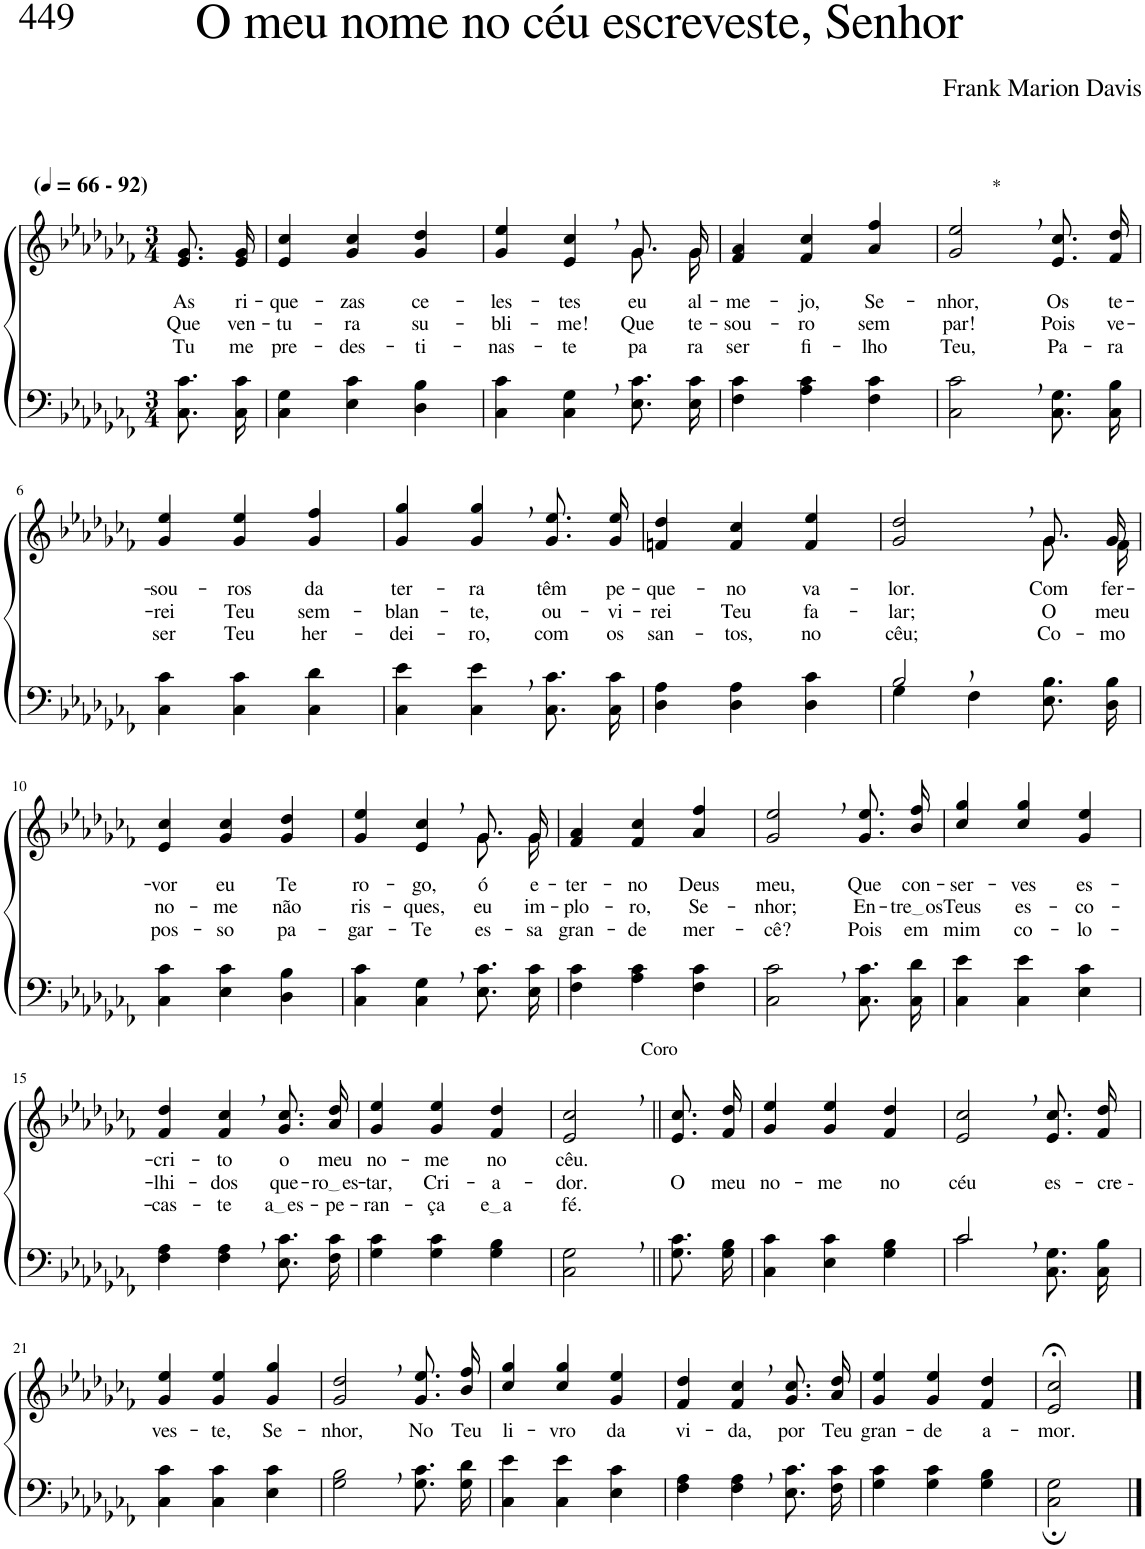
**kern	**kern	**text	**text	**text
*part2	*part1	*part1	*part1	*part1
*staff2	*staff1	*staff1	*staff1	*staff1
*I"Parte III e IV	*I"Parte I e II	*	*	*
*clefF4	*clefG2	*	*	*
*Trd2c3	*Trd2c3	*	*	*
*k[b-e-a-d-g-c-f-]	*k[b-e-a-d-g-c-f-]	*	*	*
*M3/4	*M3/4	*	*	*
*MM66	*MM66	*	*	*
=1	=1	=1	=1	=1
!	!LO:TX:a:B:t=(	!	!	!
!	!LO:TX:a:B:t=- 92)	!	!	!
!	!	!LO:LY:b	!LO:LY:b	!LO:LY:b
8.C-\ 8.c-\L	8.e-/ 8.g-/L	As	Que	Tu
!	!	!LO:LY:b	!LO:LY:b	!LO:LY:b
16C-\ 16c-\Jk	16e-/ 16g-/Jk	ri-	ven-	me
=2	=2	=2	=2	=2
!	!	!LO:LY:b	!LO:LY:b	!LO:LY:b
4C-\ 4G-\	4e-/ 4cc-/	-que-	-tu-	pre-
!	!	!LO:LY:b	!LO:LY:b	!LO:LY:b
4E-\ 4c-\	4g-/ 4cc-/	-zas	-ra	-des-
!	!	!LO:LY:b	!LO:LY:b	!LO:LY:b
4D-\ 4B-\	4g-/ 4dd-/	ce-	su-	-ti-
=3	=3	=3	=3	=3
!	!	!LO:LY:b	!LO:LY:b	!LO:LY:b
*	*^	*	*	*
4C-\ 4c-\	4g-/ 4ee-/	2ryy	-les-	-bli-	-nas-
!	!	!	!LO:LY:b	!LO:LY:b	!LO:LY:b
4C-\, 4G-\,	4e-/, 4cc-/,	.	-tes	-me!	-te
!	!	!	!LO:LY:b	!LO:LY:b	!LO:LY:b
8.E-\ 8.c-\L	8.g-/L	8.g-\L	eu	Que	pa
!	!	!	!LO:LY:b	!LO:LY:b	!LO:LY:b
16E-\ 16c-\Jk	16g-/Jk	16g-\Jk	al-	te-	ra
=4	=4	=4	=4	=4	=4
!	!	!	!LO:LY:b	!LO:LY:b	!LO:LY:b
*	*v	*v	*	*	*
4F-\ 4c-\	4f-/ 4a-/	-me-	-sou-	ser
!	!	!LO:LY:b	!LO:LY:b	!LO:LY:b
4A-\ 4c-\	4f-/ 4cc-/	-jo,	-ro	fi-
!	!	!LO:LY:b	!LO:LY:b	!LO:LY:b
4F-\ 4c-\	4a-/ 4ff-/	Se-	sem	-lho
=5	=5	=5	=5	=5
!	!LO:TX:a:t=*	!	!	!
!	!	!LO:LY:b	!LO:LY:b	!LO:LY:b
2C-\, 2c-\,	2g-/, 2ee-/,	-nhor,	par!	Teu,
!	!	!LO:LY:b	!LO:LY:b	!LO:LY:b
8.C-\ 8.G-\L	8.e-/ 8.cc-/L	Os	Pois	Pa-
!	!	!LO:LY:b	!LO:LY:b	!LO:LY:b
16C-\ 16B-\Jk	16f-/ 16dd-/Jk	te-	ve-	-ra
!!LO:LB:g=z
=6	=6	=6	=6	=6
!	!	!LO:LY:b	!LO:LY:b	!LO:LY:b
4C-\ 4c-\	4g-/ 4ee-/	-sou-	-rei	ser
!	!	!LO:LY:b	!LO:LY:b	!LO:LY:b
4C-\ 4c-\	4g-/ 4ee-/	-ros	Teu	Teu
!	!	!LO:LY:b	!LO:LY:b	!LO:LY:b
4C-\ 4d-\	4g-/ 4ff-/	da	sem-	her-
=7	=7	=7	=7	=7
!	!	!LO:LY:b	!LO:LY:b	!LO:LY:b
4C-\ 4e-\	4g-/ 4gg-/	ter-	-blan-	-dei-
!	!	!LO:LY:b	!LO:LY:b	!LO:LY:b
4C-\, 4e-\,	4g-/, 4gg-/,	-ra	-te,	-ro,
!	!	!LO:LY:b	!LO:LY:b	!LO:LY:b
8.C-\ 8.c-\L	8.g-\ 8.ee-\L	têm	ou-	com
!	!	!LO:LY:b	!LO:LY:b	!LO:LY:b
16C-\ 16c-\Jk	16g-\ 16ee-\Jk	pe-	-vi-	os
=8	=8	=8	=8	=8
!	!	!LO:LY:b	!LO:LY:b	!LO:LY:b
4D-\ 4A-\	4fn/ 4dd-/	-que-	-rei	san-
!	!	!LO:LY:b	!LO:LY:b	!LO:LY:b
4D-\ 4A-\	4f/ 4cc-/	-no	Teu	-tos,
!	!	!LO:LY:b	!LO:LY:b	!LO:LY:b
4D-\ 4c-\	4f/ 4ee-/	va-	fa-	no
=9	=9	=9	=9	=9
*^	*	*	*	*
!	!	!	!LO:LY:b	!LO:LY:b	!LO:LY:b
*	*	*^	*	*	*
2B-,/	4G-\	2g-/, 2dd-/,	2ryy	-lor.	-lar;	cêu;
.	4F-\	.	.	.	.	.
!	!	!	!	!LO:LY:b	!LO:LY:b	!LO:LY:b
4ryy	8.E-\ 8.B-\L	8.g-/L	8.g-\L	Com	O	Co-
!	!	!	!	!LO:LY:b	!LO:LY:b	!LO:LY:b
.	16D-\ 16B-\Jk	16g-/Jk	16f-\Jk	fer-	meu	-mo
!!LO:LB:g=z
=10	=10	=10	=10	=10	=10	=10
!	!	!	!	!LO:LY:b	!LO:LY:b	!LO:LY:b
*v	*v	*	*	*	*	*
*	*v	*v	*	*	*
4C-\ 4c-\	4e-/ 4cc-/	-vor	no-	pos-
!	!	!LO:LY:b	!LO:LY:b	!LO:LY:b
4E-\ 4c-\	4g-/ 4cc-/	eu	-me	-so
!	!	!LO:LY:b	!LO:LY:b	!LO:LY:b
4D-\ 4B-\	4g-/ 4dd-/	Te	não	pa-
=11	=11	=11	=11	=11
!	!	!LO:LY:b	!LO:LY:b	!LO:LY:b
*	*^	*	*	*
4C-\ 4c-\	4g-/ 4ee-/	2ryy	ro-	ris-	-gar-
!	!	!	!LO:LY:b	!LO:LY:b	!LO:LY:b
4C-\, 4G-\,	4e-/, 4cc-/,	.	-go,	-ques,	-Te
!	!	!	!LO:LY:b	!LO:LY:b	!LO:LY:b
8.E-\ 8.c-\L	8.g-/L	8.g-\L	ó	eu	es-
!	!	!	!LO:LY:b	!LO:LY:b	!LO:LY:b
16E-\ 16c-\Jk	16g-/Jk	16g-\Jk	e-	im-	-sa
=12	=12	=12	=12	=12	=12
!	!	!	!LO:LY:b	!LO:LY:b	!LO:LY:b
*	*v	*v	*	*	*
4F-\ 4c-\	4f-/ 4a-/	-ter-	-plo-	gran-
!	!	!LO:LY:b	!LO:LY:b	!LO:LY:b
4A-\ 4c-\	4f-/ 4cc-/	-no	-ro,	-de
!	!	!LO:LY:b	!LO:LY:b	!LO:LY:b
4F-\ 4c-\	4a-/ 4ff-/	Deus	Se-	mer-
=13	=13	=13	=13	=13
!	!	!LO:LY:b	!LO:LY:b	!LO:LY:b
2C-\, 2c-\,	2g-/, 2ee-/,	meu,	-nhor;	-cê?
!	!	!LO:LY:b	!LO:LY:b	!LO:LY:b
8.C-\ 8.c-\L	8.g-\ 8.ee-\L	Que	En-	Pois
!	!	!LO:LY:b	!LO:LY:b	!LO:LY:b
16C-\ 16d-\Jk	16b-\ 16ff-\Jk	con-	tre os	em
=14	=14	=14	=14	=14
!	!	!LO:LY:b	!LO:LY:b	!LO:LY:b
4C-\ 4e-\	4cc-/ 4gg-/	-ser-	Teus	mim
!	!	!LO:LY:b	!LO:LY:b	!LO:LY:b
4C-\ 4e-\	4cc-/ 4gg-/	-ves	es-	co-
!	!	!LO:LY:b	!LO:LY:b	!LO:LY:b
4E-\ 4c-\	4g-/ 4ee-/	es-	-co-	-lo-
!!LO:LB:g=z
=15	=15	=15	=15	=15
!	!	!LO:LY:b	!LO:LY:b	!LO:LY:b
4F-\ 4A-\	4f-/ 4dd-/	-cri-	-lhi-	-cas-
!	!	!LO:LY:b	!LO:LY:b	!LO:LY:b
4F-\, 4A-\,	4f-/, 4cc-/,	-to	-dos	-te
!	!	!LO:LY:b	!LO:LY:b	!LO:LY:b
8.E-\ 8.c-\L	8.g-\ 8.cc-\L	o	que-	a es
!	!	!LO:LY:b	!LO:LY:b	!LO:LY:b
16F-\ 16c-\Jk	16a-\ 16dd-\Jk	meu	ro es	-pe-
=16	=16	=16	=16	=16
!	!	!LO:LY:b	!LO:LY:b	!LO:LY:b
4G-\ 4c-\	4g-/ 4ee-/	no-	-tar,	-ran-
!	!	!LO:LY:b	!LO:LY:b	!LO:LY:b
4G-\ 4c-\	4g-/ 4ee-/	-me	Cri-	-ça
!	!	!LO:LY:b	!LO:LY:b	!LO:LY:b
4G-\ 4B-\	4f-/ 4dd-/	no	-a-	e a
=17	=17	=17	=17	=17
!	!LO:TX:a:t=Coro	!	!	!
!	!	!LO:LY:b	!LO:LY:b	!LO:LY:b
2C-\, 2G-\,	2e-/, 2cc-/,	cêu.	-dor.	fé.
=18||	=18||	=18||	=18||	=18||
!	!	!	!LO:LY:b	!
8.G-\ 8.c-\L	8.e-/ 8.cc-/L	.	O	.
!	!	!	!LO:LY:b	!
16G-\ 16B-\Jk	16f-/ 16dd-/Jk	.	meu	.
=19	=19	=19	=19	=19
!	!	!	!LO:LY:b	!
4C-\ 4c-\	4g-/ 4ee-/	.	no-	.
!	!	!	!LO:LY:b	!
4E-\ 4c-\	4g-/ 4ee-/	.	-me	.
!	!	!	!LO:LY:b	!
4G-\ 4B-\	4f-/ 4dd-/	.	no	.
=20	=20	=20	=20	=20
*^	*	*	*	*
!	!	!	!	!LO:LY:b	!
2c-,/	2c-\	2e-/, 2cc-/,	.	céu	.
!	!	!	!	!LO:LY:b	!
4ryy	8.C-\ 8.G-\L	8.e-/ 8.cc-/L	.	es-	.
!	!	!	!	!LO:LY:b	!
.	16C-\ 16B-\Jk	16f-/ 16dd-/Jk	.	-cre --	.
!!LO:LB:g=z
=21	=21	=21	=21	=21	=21
!	!	!	!LO:LY:b	!	!
*v	*v	*	*	*	*
4C-\ 4c-\	4g-/ 4ee-/	ves-	.	.
!	!	!LO:LY:b	!	!
4C-\ 4c-\	4g-/ 4ee-/	-te,	.	.
!	!	!LO:LY:b	!	!
4E-\ 4c-\	4g-/ 4gg-/	Se-	.	.
=22	=22	=22	=22	=22
!	!	!LO:LY:b	!	!
2G-\, 2B-\,	2g-/, 2dd-/,	-nhor,	.	.
!	!	!LO:LY:b	!	!
8.G-\ 8.c-\L	8.g-\ 8.ee-\L	No	.	.
!	!	!LO:LY:b	!	!
16G-\ 16d-\Jk	16b-\ 16ff-\Jk	Teu	.	.
=23	=23	=23	=23	=23
!	!	!LO:LY:b	!	!
4C-\ 4e-\	4cc-/ 4gg-/	li-	.	.
!	!	!LO:LY:b	!	!
4C-\ 4e-\	4cc-/ 4gg-/	-vro	.	.
!	!	!LO:LY:b	!	!
4E-\ 4c-\	4g-/ 4ee-/	da	.	.
=24	=24	=24	=24	=24
!	!	!LO:LY:b	!	!
4F-\ 4A-\	4f-/ 4dd-/	vi-	.	.
!	!	!LO:LY:b	!	!
4F-\, 4A-\,	4f-/, 4cc-/,	-da,	.	.
!	!	!LO:LY:b	!	!
8.E-\ 8.c-\L	8.g-\ 8.cc-\L	por	.	.
!	!	!LO:LY:b	!	!
16F-\ 16c-\Jk	16a-\ 16dd-\Jk	Teu	.	.
=25	=25	=25	=25	=25
!	!	!LO:LY:b	!	!
4G-\ 4c-\	4g-/ 4ee-/	gran-	.	.
!	!	!LO:LY:b	!	!
4G-\ 4c-\	4g-/ 4ee-/	-de	.	.
!	!	!LO:LY:b	!	!
4G-\ 4B-\	4f-/ 4dd-/	a-	.	.
=26	=26	=26	=26	=26
!	!	!LO:LY:b	!	!
2C-\; 2G-\;	2e-/;< 2cc-/;<	-mor.	.	.
==	==	==	==	==
*-	*-	*-	*-	*-
